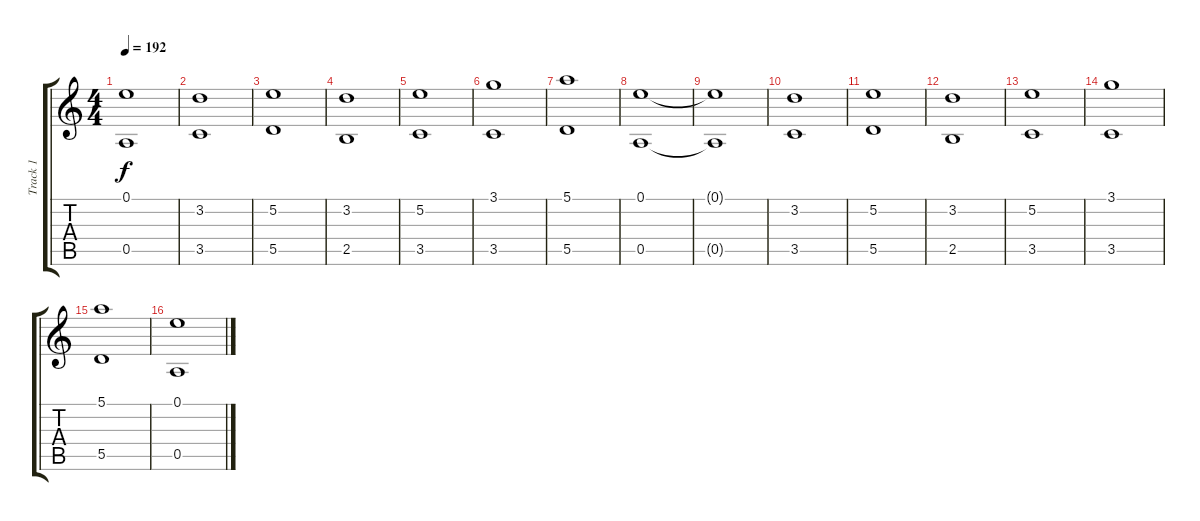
\track ("Track 1" "Track 1") {instrument acousticguitarsteel}
\staff {score tabs}
\tuning (E4 B3 G3 D3 A2 E2) {hide}
\ts (4 4)
\tempo 192
\clef g2
\ks c
(0.1{t} 0.5{t}).1{dy f} |
(3.2 3.5).1 |
(5.2 5.5).1 |
(3.2 2.5).1 |
(5.2 3.5).1 |
(3.1 3.5).1 |
(5.1 5.5).1 |
(0.1 0.5).1 |
(0.1{t} 0.5{t}).1 |
(3.2 3.5).1 |
(5.2 5.5).1 |
(3.2 2.5).1 |
(5.2 3.5).1 |
(3.1 3.5).1 |
(5.1 5.5).1 |
(0.1 0.5).1
